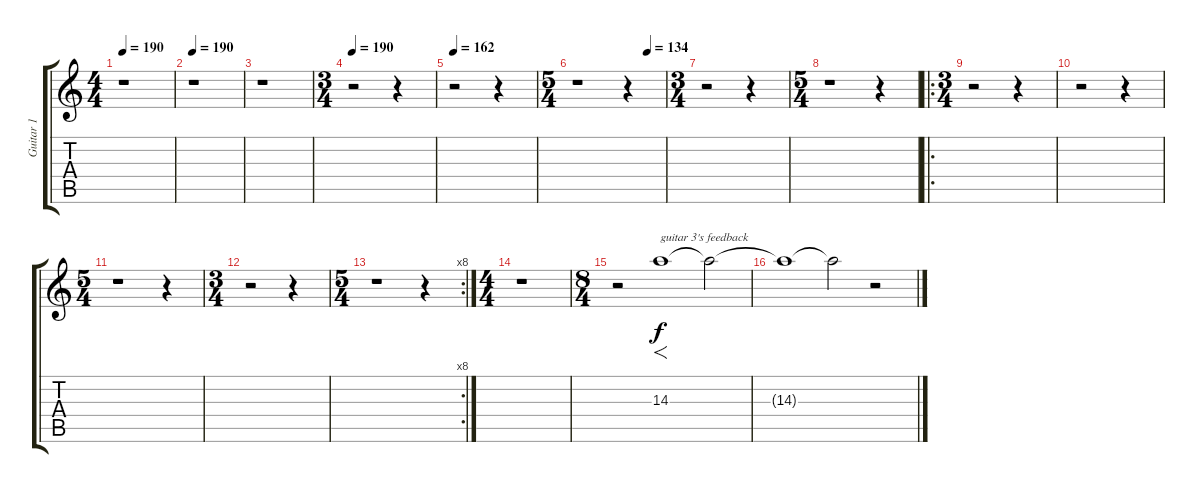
\track ("Guitar 1" "Guitar 1") {instrument overdrivenguitar}
\staff {score tabs}
\tuning (E4 B3 G3 D3 A2 B1) {hide}
\ts (4 4)
\tempo 190
\clef g2
\ks c
r.1{dy f} |
\tempo 190
r.1 |
r.1 |
\ts (3 4)
\tempo 190
r.2 r.4 |
\tempo 162
r.2 r.4 |
\ts (5 4)
\tempo (134 0.8)
r.1 r.4 |
\ts (3 4)
r.2 r.4 |
\ts (5 4)
r.1 r.4 |
\ro
\ts (3 4)
r.2 r.4 |
r.2 r.4 |
\ts (5 4)
r.1 r.4 |
\ts (3 4)
r.2 r.4 |
\rc 8
\ts (5 4)
r.1 r.4 |
\ts (4 4)
r.1 |
\ts (8 4)
r.2 14.3.1{f txt "guitar 3's feedback" volume 8 balance 8} 14.3{t}.2 |
14.3{t}.1 14.3{t}.2 r.2
